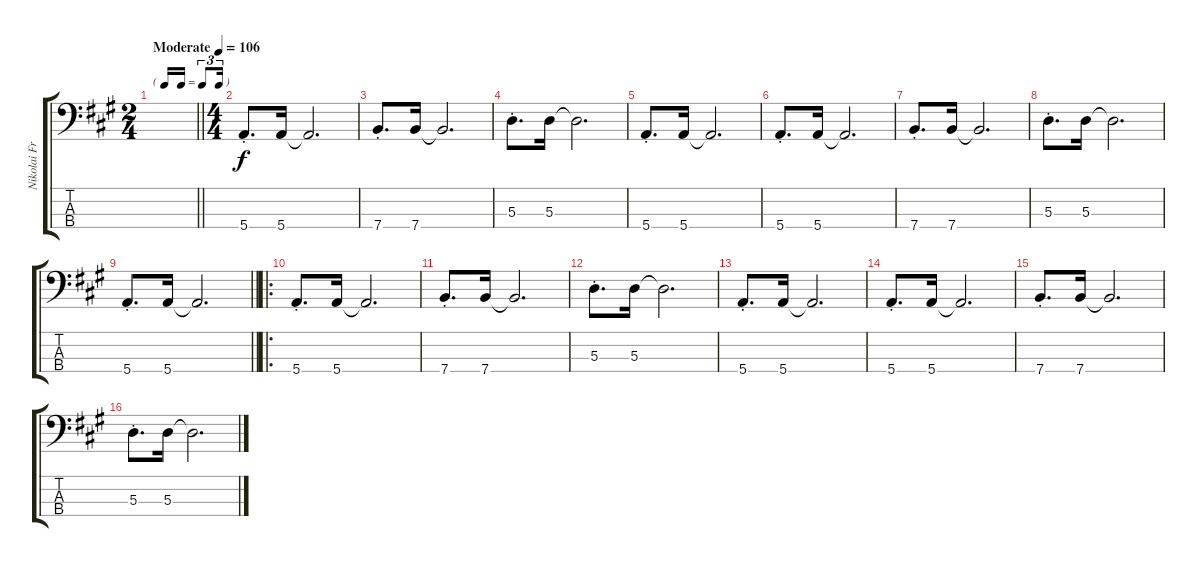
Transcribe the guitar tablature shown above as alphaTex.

\track ("Nikolai Fraiture" "Nikolai Fr") {instrument electricbassfinger}
\staff {score tabs}
\tuning (G2 D2 A1 E1) {hide}
\ts (2 4)
\tf triplet16th
\tempo (106 "Moderate")
\clef f4
\barLineRight lightlight
\ks a
|
\ts (4 4)
5.4{st}.8{d} 5.4.16 5.4{t}.2{d} |
7.4{st}.8{d} 7.4.16 7.4{t}.2{d} |
5.3{st}.8{d} 5.3.16 5.3{t}.2{d} |
5.4{st}.8{d} 5.4.16 5.4{t}.2{d} |
5.4{st}.8{d} 5.4.16 5.4{t}.2{d} |
7.4{st}.8{d} 7.4.16 7.4{t}.2{d} |
5.3{st}.8{d} 5.3.16 5.3{t}.2{d} |
\barLineRight lightlight
5.4{st}.8{d} 5.4.16 5.4{t}.2{d} |
\ro
5.4{st}.8{d} 5.4.16 5.4{t}.2{d} |
7.4{st}.8{d} 7.4.16 7.4{t}.2{d} |
5.3{st}.8{d} 5.3.16 5.3{t}.2{d} |
5.4{st}.8{d} 5.4.16 5.4{t}.2{d} |
5.4{st}.8{d} 5.4.16 5.4{t}.2{d} |
7.4{st}.8{d} 7.4.16 7.4{t}.2{d} |
5.3{st}.8{d} 5.3.16 5.3{t}.2{d}
